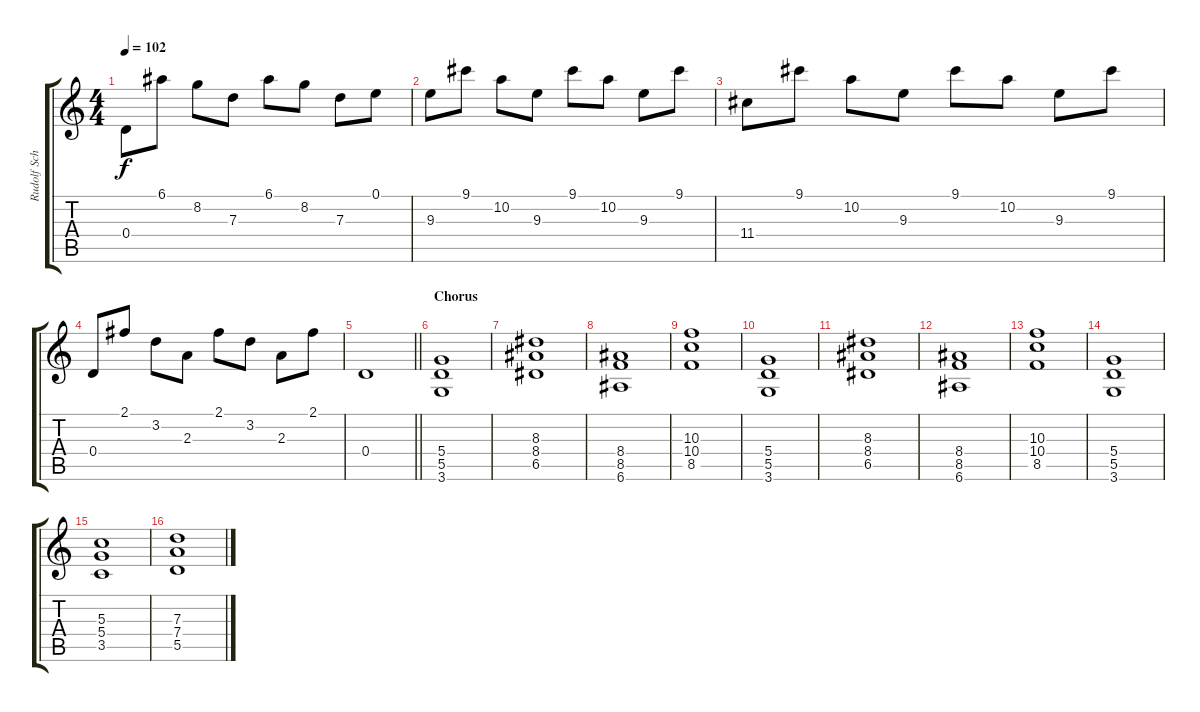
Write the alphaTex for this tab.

\track ("Rudolf Schenker" "Rudolf Sch") {instrument electricguitarclean}
\staff {score tabs}
\tuning (E4 B3 G3 D3 A2 E2) {hide}
\ts (4 4)
\tempo 102
\clef g2
\ks c
0.4.8{dy f} 6.1.8 8.2.8 7.3.8 6.1.8 8.2.8 7.3.8 0.1.8 |
9.3.8 9.1.8 10.2.8 9.3.8 9.1.8 10.2.8 9.3.8 9.1.8 |
11.4.8 9.1.8 10.2.8 9.3.8 9.1.8 10.2.8 9.3.8 9.1.8 |
0.4.8 2.1.8 3.2.8 2.3.8 2.1.8 3.2.8 2.3.8 2.1.8 |
\barLineRight lightlight
0.4.1 |
\section ("" "Chorus")
(5.4 5.5 3.6).1{instrument overdrivenguitar} |
(8.3 8.4 6.5).1 |
(8.4 8.5 6.6).1 |
(10.3 10.4 8.5).1 |
(5.4 5.5 3.6).1{instrument overdrivenguitar} |
(8.3 8.4 6.5).1 |
(8.4 8.5 6.6).1 |
(10.3 10.4 8.5).1 |
(5.4 5.5 3.6).1 |
(5.3 5.4 3.5).1 |
(7.3 7.4 5.5).1
